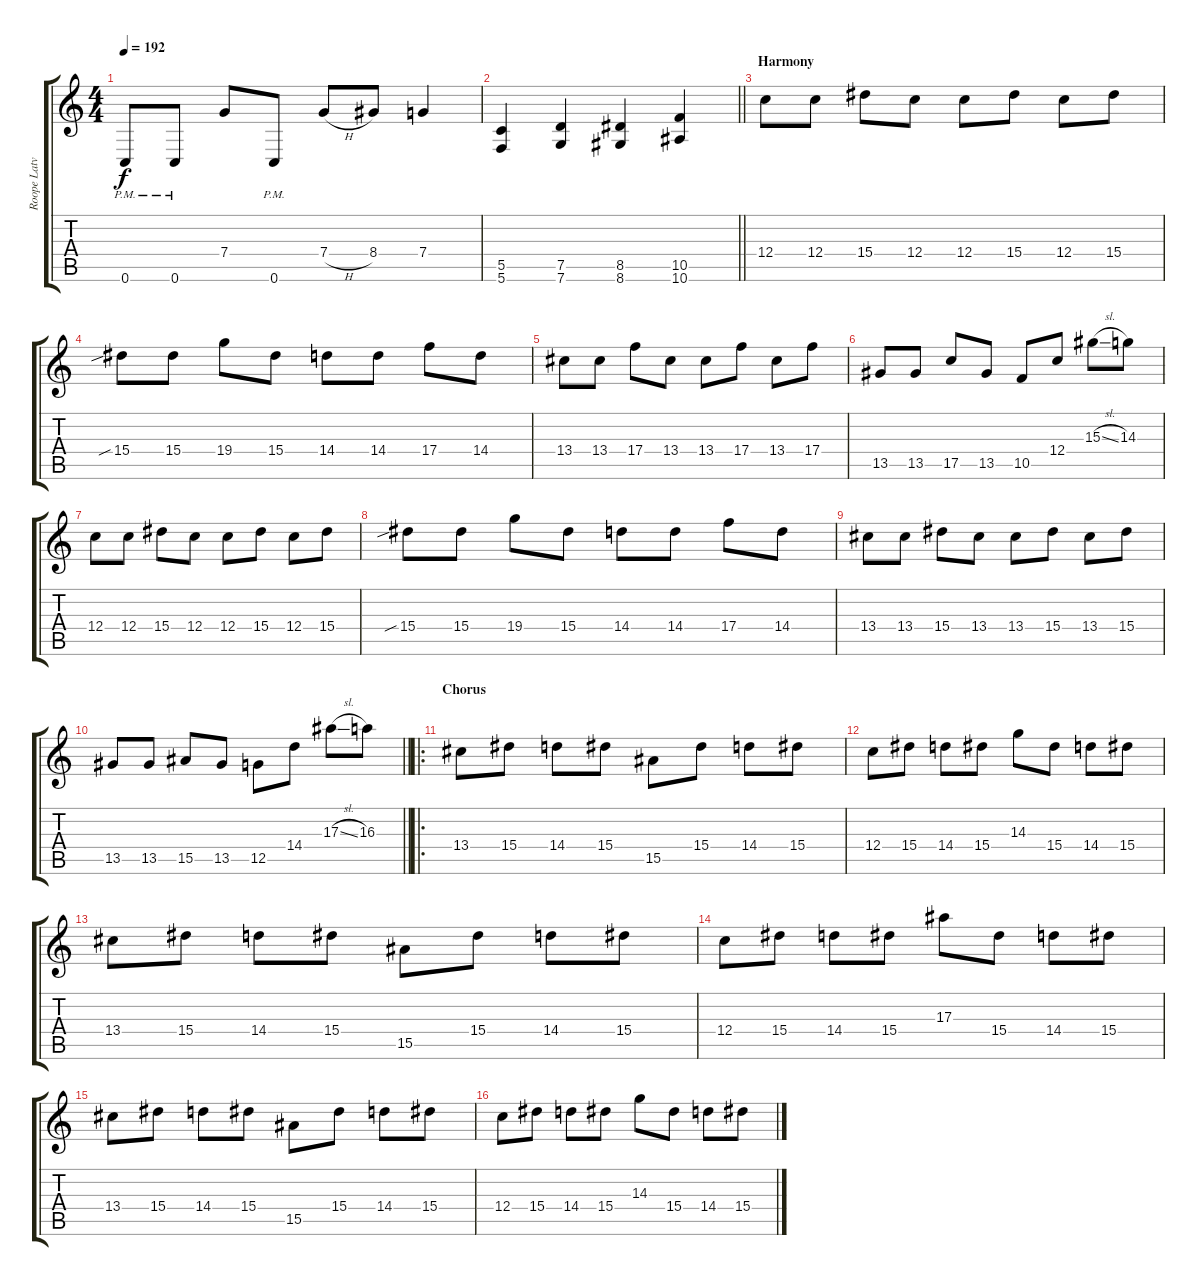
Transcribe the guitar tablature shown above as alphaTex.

\track ("Roope Latvala" "Roope Latv") {instrument distortionguitar}
\staff {score tabs}
\tuning (D4 A3 F3 C3 G2 C2) {hide}
\ts (4 4)
\tempo 192
\clef g2
\ks c
0.6{pm}.8{dy f} 0.6{pm}.8 7.4.8 0.6{pm}.8 7.4{h}.8 8.4.8 7.4.4 |
\barLineRight lightlight
(5.5 5.6).4 (7.5 7.6).4 (8.5 8.6).4 (10.5 10.6).4 |
\section ("" "Harmony")
12.4.8 12.4.8 15.4.8 12.4.8 12.4.8 15.4.8 12.4.8 15.4.8 |
15.4{sib}.8 15.4.8 19.4.8 15.4.8 14.4.8 14.4.8 17.4.8 14.4.8 |
13.4.8 13.4.8 17.4.8 13.4.8 13.4.8 17.4.8 13.4.8 17.4.8 |
13.5.8 13.5.8 17.5.8 13.5.8 10.5.8 12.4.8 15.3{sl}.8 14.3.8 |
12.4.8 12.4.8 15.4.8 12.4.8 12.4.8 15.4.8 12.4.8 15.4.8 |
15.4{sib}.8 15.4.8 19.4.8 15.4.8 14.4.8 14.4.8 17.4.8 14.4.8 |
13.4.8 13.4.8 15.4.8 13.4.8 13.4.8 15.4.8 13.4.8 15.4.8 |
\barLineRight lightlight
13.5.8 13.5.8 15.5.8 13.5.8 12.5.8 14.4.8 17.3{sl}.8 16.3.8 |
\ro
\section ("" "Chorus")
13.4.8 15.4.8 14.4.8 15.4.8 15.5.8 15.4.8 14.4.8 15.4.8 |
12.4.8 15.4.8 14.4.8 15.4.8 14.3.8 15.4.8 14.4.8 15.4.8 |
13.4.8 15.4.8 14.4.8 15.4.8 15.5.8 15.4.8 14.4.8 15.4.8 |
12.4.8 15.4.8 14.4.8 15.4.8 17.3.8 15.4.8 14.4.8 15.4.8 |
13.4.8 15.4.8 14.4.8 15.4.8 15.5.8 15.4.8 14.4.8 15.4.8 |
12.4.8 15.4.8 14.4.8 15.4.8 14.3.8 15.4.8 14.4.8 15.4.8
